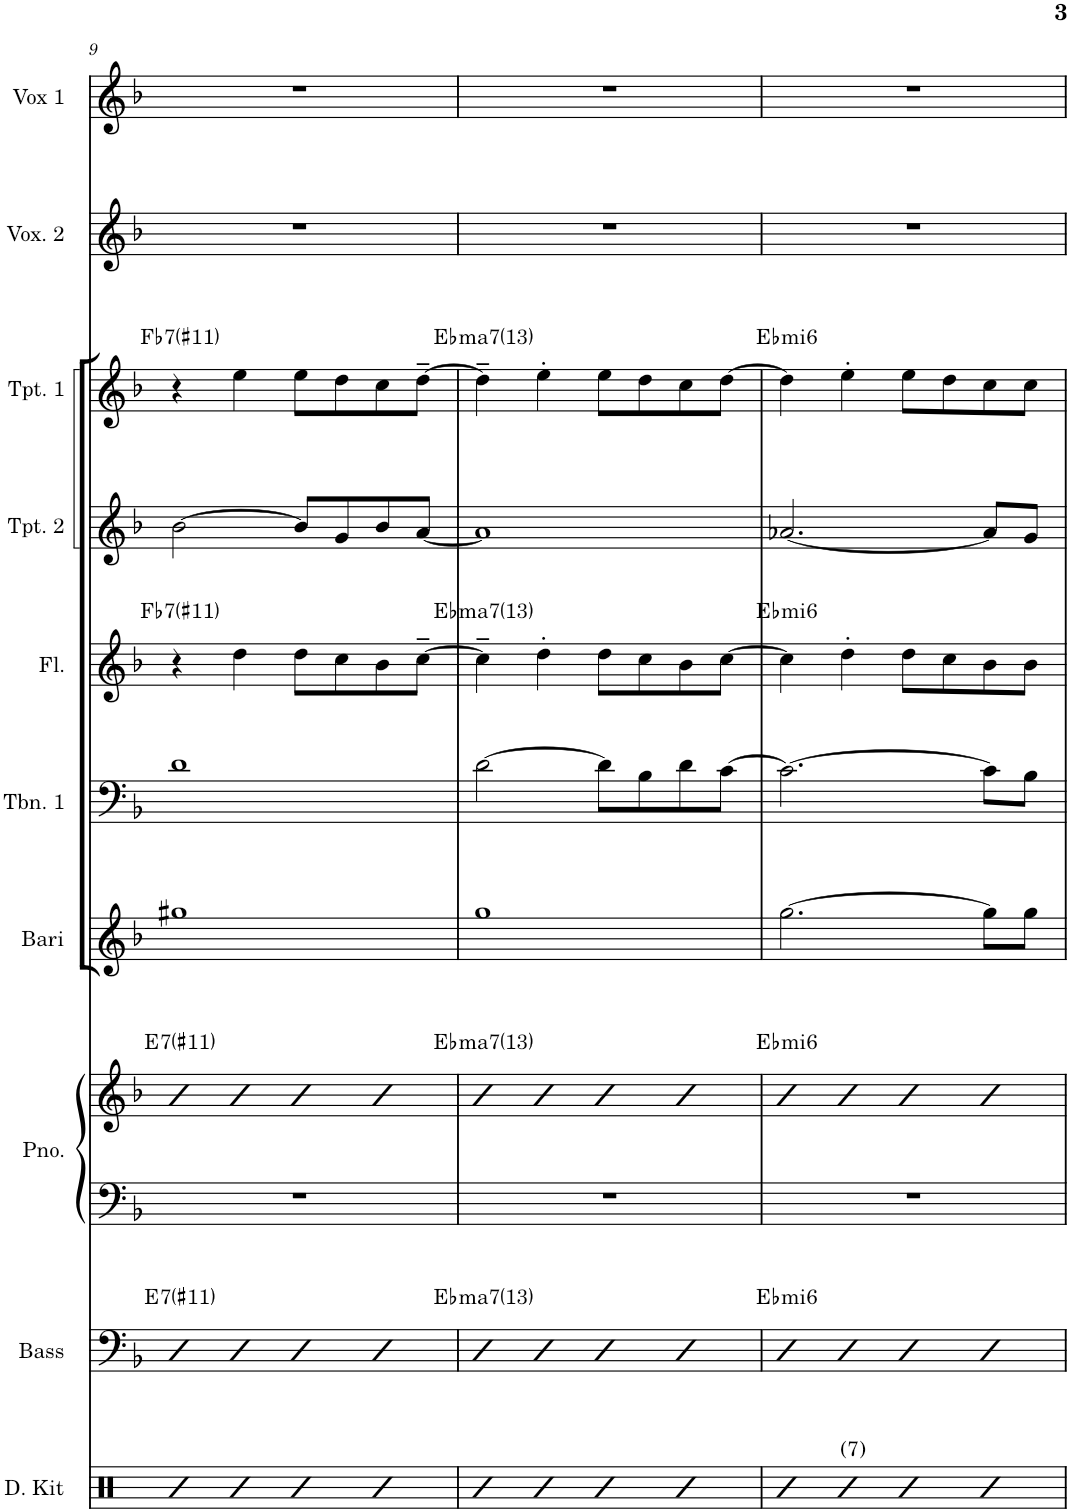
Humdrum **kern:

**kern	**kern	**harte	**kern	**kern	**harte	**kern	**kern	**kern	**harte	**kern	**kern	**harte	**kern	**kern
*part10	*part9	*part9	*part8	*part8	*part8	*part7	*part6	*part5	*part5	*part4	*part3	*part3	*part2	*part1
*staff11	*staff10	*	*staff9	*staff8	*	*staff7	*staff6	*staff5	*	*staff4	*staff3	*	*staff2	*staff1
*I"Drum Kit	*I"Acoustic Bass	*	*I"Piano	*	*	*I"Baritone Saxophone	*I"Trombone 1	*I"Flute Tenor Saxophone	*	*I"Trumpet 2	*I"Trumpet 1	*	*I"Voice 2	*I"Voice 1
*I'D. Kit	*I'Bass	*	*I'Pno.	*	*	*I'Bari	*I'Tbn. 1	*I'T. Sax.	*	*I'Tpt. 2	*I'Tpt. 1	*	*	*
!!LO:PB:g=z
*clefX	*clefF4	*	*clefF4	*clefG2	*	*clefG2	*clefF4	*clefG2	*	*clefG2	*clefG2	*	*clefG2	*clefG2
*	*Trd7c12	*	*	*	*	*Trd12c21	*	*Trd8c14	*	*Trd1c2	*Trd1c2	*	*	*
*k[]	*k[b-]	*	*k[b-]	*k[b-]	*	*k[b-]	*k[b-]	*k[b-]	*	*k[b-]	*k[b-]	*	*k[b-]	*k[b-]
*M4/4	*M4/4	*	*M4/4	*M4/4	*	*M4/4	*M4/4	*M4/4	*	*M4/4	*M4/4	*	*M4/4	*M4/4
=9	=9	=9	=9	=9	=9	=9	=9	=9	=9	=9	=9	=9	=9	=9
!	!	!LO:H:kt=7	!	!	!LO:H:kt=7	!	!	!	!LO:H:kt=7	!	!	!LO:H:kt=7	!	!
4R	4bb-	E:7(#11)	1r	4b-	E:7(#11)	1gg#X	1d	4r	Fb:7(#11)	[2b-\	4r	Fb:7(#11)	1r	1r
4R	4bb-	.	.	4b-	.	.	.	4dd\	.	.	4een\	.	.	.
4R	4bb-	.	.	4b-	.	.	.	8dd\L	.	8b-/L]	8ee\L	.	.	.
.	.	.	.	.	.	.	.	8cc\	.	8g/	8dd\	.	.	.
4R	4bb-	.	.	4b-	.	.	.	8b-\	.	8b-/	8ccn\	.	.	.
.	.	.	.	.	.	.	.	[8cc~\J	.	[8a/J	[8dd~\J	.	.	.
=10	=10	=10	=10	=10	=10	=10	=10	=10	=10	=10	=10	=10	=10	=10
!	!	!LO:H:kt=ma7	!	!	!LO:H:kt=ma7	!	!	!	!LO:H:kt=ma7	!	!	!LO:H:kt=ma7	!	!
4R	4bb-	Eb:maj7(13)	1r	4b-	Eb:maj7(13)	1gg	[2d\	4cc~\]	Eb:maj7(13)	1a]	4dd~\]	Eb:maj7(13)	1r	1r
4R	4bb-	.	.	4b-	.	.	.	4dd'\	.	.	4een'\	.	.	.
4R	4bb-	.	.	4b-	.	.	8d\L]	8dd\L	.	.	8ee\L	.	.	.
.	.	.	.	.	.	.	8B-\	8cc\	.	.	8dd\	.	.	.
4R	4bb-	.	.	4b-	.	.	8d\	8b-\	.	.	8cc\	.	.	.
.	.	.	.	.	.	.	[8c\J	[8cc\J	.	.	[8dd\J	.	.	.
=11	=11	=11	=11	=11	=11	=11	=11	=11	=11	=11	=11	=11	=11	=11
!	!	!LO:H:kt=mi6	!	!	!LO:H:kt=mi6	!	!	!	!LO:H:kt=mi6	!	!	!LO:H:kt=mi6	!	!
4R	4bb-	Eb:min6	1r	4b-	Eb:min6	[2.gg\	2.c\_	4cc\]	Eb:min6	[2.a-X/	4dd\]	Eb:min6	1r	1r
!LO:TX:a:t=(7)	!	!	!	!	!	!	!	!	!	!	!	!	!	!
4R	4bb-	.	.	4b-	.	.	.	4dd'\	.	.	4een'\	.	.	.
4R	4bb-	.	.	4b-	.	.	.	8dd\L	.	.	8ee\L	.	.	.
.	.	.	.	.	.	.	.	8cc\	.	.	8dd\	.	.	.
4R	4bb-	.	.	4b-	.	8gg\L]	8c\L]	8b-\	.	8a-/L]	8cc\	.	.	.
.	.	.	.	.	.	8gg\J	8B-\J	8b-\J	.	8g/J	8cc\J	.	.	.
=	=	=	=	=	=	=	=	=	=	=	=	=	=	=
*-	*-	*-	*-	*-	*-	*-	*-	*-	*-	*-	*-	*-	*-	*-
